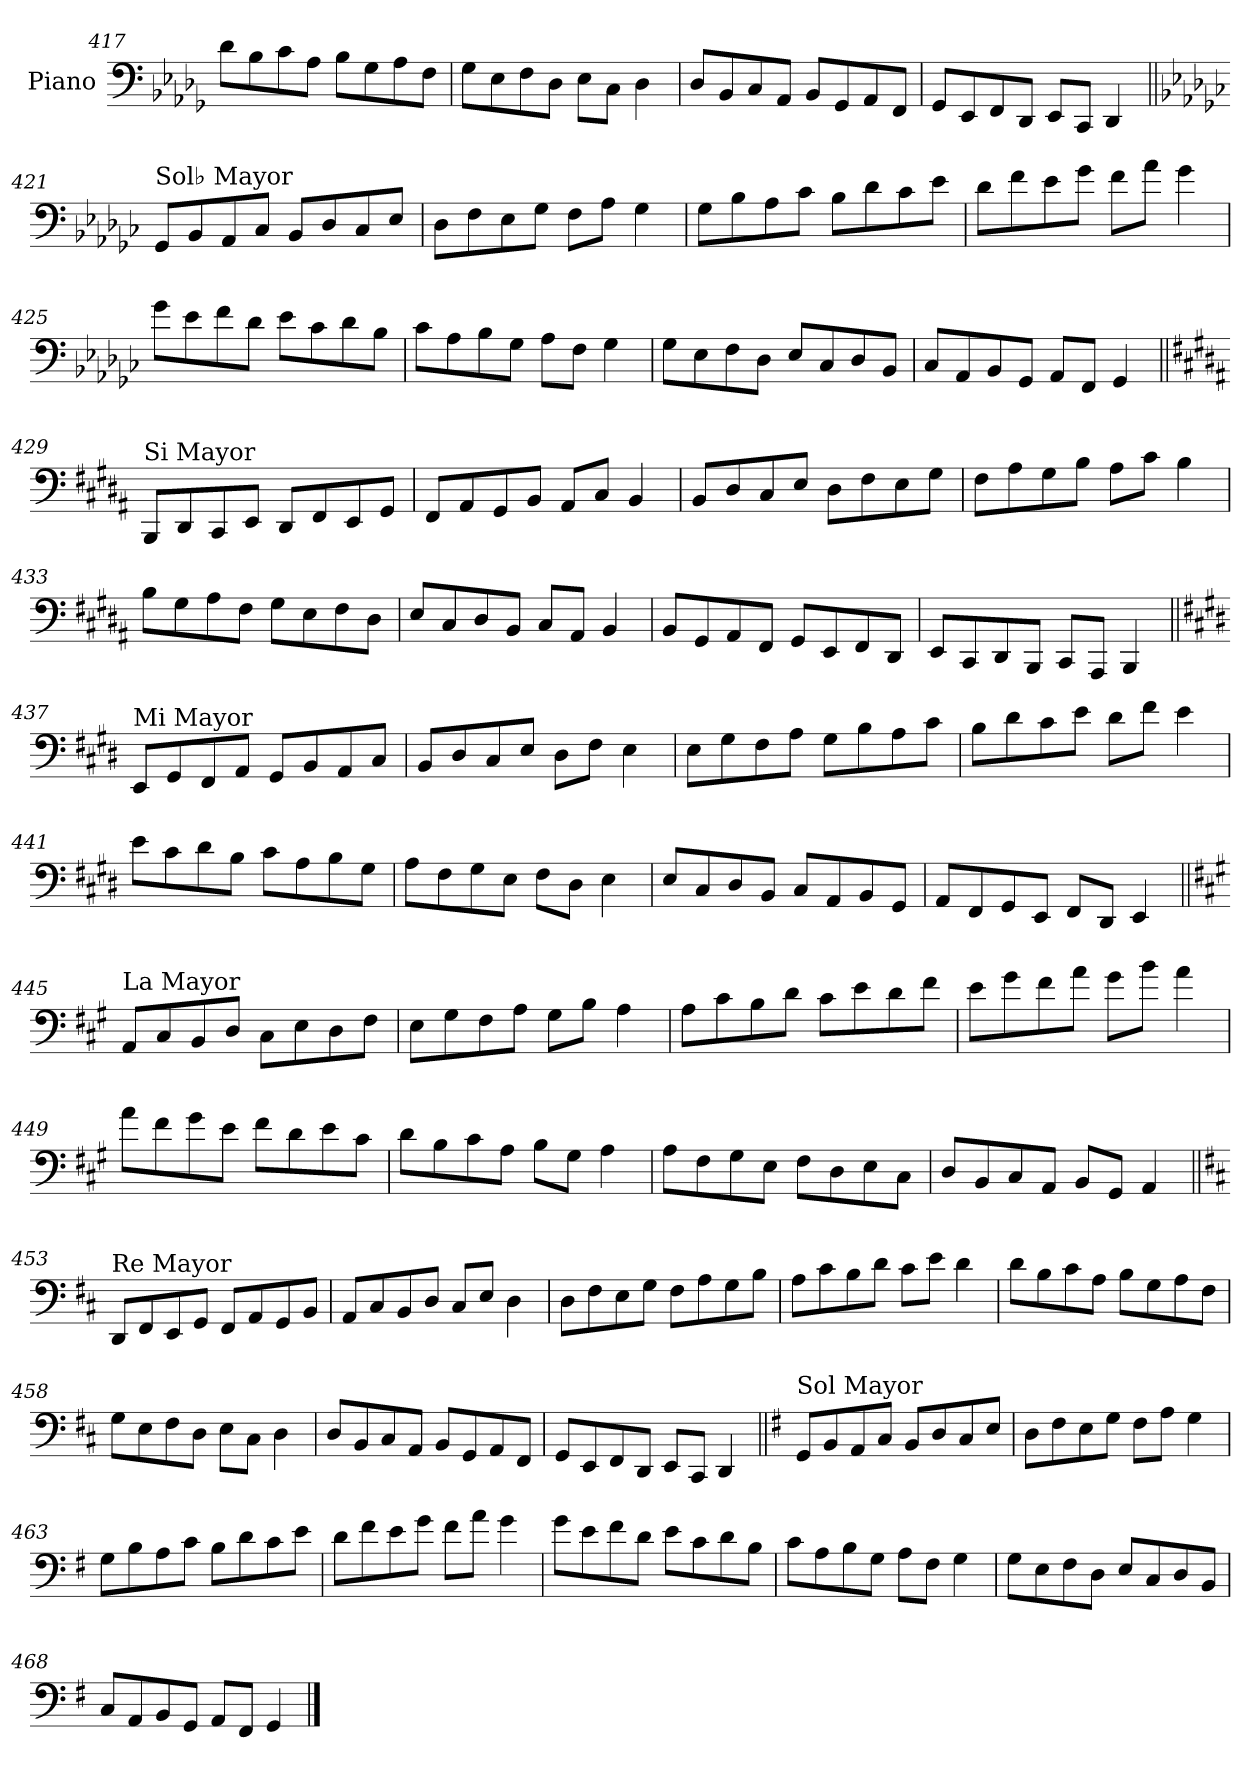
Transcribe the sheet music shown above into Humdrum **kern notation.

**kern
*part1
*staff1
*I"Piano
*I'Pno.
!!LO:LB:g=z
*clefF4
*k[b-e-a-d-g-]
=417
8d-\L
8B-\
8c\
8A-\J
8B-\L
8G-\
8A-\
8F\J
=418
8G-\L
8E-\
8F\
8D-\J
8E-\L
8C\J
4D-\
=419
8D-/L
8BB-/
8C/
8AA-/J
8BB-/L
8GG-/
8AA-/
8FF/J
=420
8GG-/L
8EE-/
8FF/
8DD-/J
8EE-/L
8CC/J
4DD-/
!!LO:LB:g=z
=421||
*k[b-e-a-d-g-c-]
!LO:TX:a:t=Sol♭ Mayor
8GG-/L
8BB-/
8AA-/
8C-/J
8BB-/L
8D-/
8C-/
8E-/J
=422
8D-\L
8F\
8E-\
8G-\J
8F\L
8A-\J
4G-\
=423
8G-\L
8B-\
8A-\
8c-\J
8B-\L
8d-\
8c-\
8e-\J
=424
8d-\L
8f\
8e-\
8g-\J
8f\L
8a-\J
4g-\
!!LO:LB:g=z
=425
8g-\L
8e-\
8f\
8d-\J
8e-\L
8c-\
8d-\
8B-\J
=426
8c-\L
8A-\
8B-\
8G-\J
8A-\L
8F\J
4G-\
=427
8G-\L
8E-\
8F\
8D-\J
8E-/L
8C-/
8D-/
8BB-/J
=428
8C-/L
8AA-/
8BB-/
8GG-/J
8AA-/L
8FF/J
4GG-/
!!LO:LB:g=z
=429||
*k[f#c#g#d#a#]
!LO:TX:a:t=Si Mayor
8BBB/L
8DD#/
8CC#/
8EE/J
8DD#/L
8FF#/
8EE/
8GG#/J
=430
8FF#/L
8AA#/
8GG#/
8BB/J
8AA#/L
8C#/J
4BB/
=431
8BB/L
8D#/
8C#/
8E/J
8D#\L
8F#\
8E\
8G#\J
=432
8F#\L
8A#\
8G#\
8B\J
8A#\L
8c#\J
4B\
!!LO:LB:g=z
=433
8B\L
8G#\
8A#\
8F#\J
8G#\L
8E\
8F#\
8D#\J
=434
8E/L
8C#/
8D#/
8BB/J
8C#/L
8AA#/J
4BB/
=435
8BB/L
8GG#/
8AA#/
8FF#/J
8GG#/L
8EE/
8FF#/
8DD#/J
=436
8EE/L
8CC#/
8DD#/
8BBB/J
8CC#/L
8AAA#/J
4BBB/
!!LO:PB:g=z
=437||
*k[f#c#g#d#]
!LO:TX:a:t=Mi Mayor
8EE/L
8GG#/
8FF#/
8AA/J
8GG#/L
8BB/
8AA/
8C#/J
=438
8BB/L
8D#/
8C#/
8E/J
8D#\L
8F#\J
4E\
=439
8E\L
8G#\
8F#\
8A\J
8G#\L
8B\
8A\
8c#\J
=440
8B\L
8d#\
8c#\
8e\J
8d#\L
8f#\J
4e\
!!LO:LB:g=z
=441
8e\L
8c#\
8d#\
8B\J
8c#\L
8A\
8B\
8G#\J
=442
8A\L
8F#\
8G#\
8E\J
8F#\L
8D#\J
4E\
=443
8E/L
8C#/
8D#/
8BB/J
8C#/L
8AA/
8BB/
8GG#/J
=444
8AA/L
8FF#/
8GG#/
8EE/J
8FF#/L
8DD#/J
4EE/
!!LO:LB:g=z
=445||
*k[f#c#g#]
!LO:TX:a:t=La Mayor
8AA/L
8C#/
8BB/
8D/J
8C#\L
8E\
8D\
8F#\J
=446
8E\L
8G#\
8F#\
8A\J
8G#\L
8B\J
4A\
=447
8A\L
8c#\
8B\
8d\J
8c#\L
8e\
8d\
8f#\J
=448
8e\L
8g#\
8f#\
8a\J
8g#\L
8b\J
4a\
!!LO:LB:g=z
=449
8a\L
8f#\
8g#\
8e\J
8f#\L
8d\
8e\
8c#\J
=450
8d\L
8B\
8c#\
8A\J
8B\L
8G#\J
4A\
=451
8A\L
8F#\
8G#\
8E\J
8F#\L
8D\
8E\
8C#\J
=452
8D/L
8BB/
8C#/
8AA/J
8BB/L
8GG#/J
4AA/
!!LO:LB:g=z
=453||
*k[f#c#]
!LO:TX:a:t=Re Mayor
8DD/L
8FF#/
8EE/
8GG/J
8FF#/L
8AA/
8GG/
8BB/J
=454
8AA/L
8C#/
8BB/
8D/J
8C#/L
8E/J
4D\
=455
8D\L
8F#\
8E\
8G\J
8F#\L
8A\
8G\
8B\J
=456
8A\L
8c#\
8B\
8d\J
8c#\L
8e\J
4d\
!!LO:LB:g=z
=457
8d\L
8B\
8c#\
8A\J
8B\L
8G\
8A\
8F#\J
=458
8G\L
8E\
8F#\
8D\J
8E\L
8C#\J
4D\
=459
8D/L
8BB/
8C#/
8AA/J
8BB/L
8GG/
8AA/
8FF#/J
=460
8GG/L
8EE/
8FF#/
8DD/J
8EE/L
8CC#/J
4DD/
!!LO:LB:g=z
=461||
*k[f#]
!LO:TX:a:t=Sol Mayor
8GG/L
8BB/
8AA/
8C/J
8BB/L
8D/
8C/
8E/J
=462
8D\L
8F#\
8E\
8G\J
8F#\L
8A\J
4G\
=463
8G\L
8B\
8A\
8c\J
8B\L
8d\
8c\
8e\J
=464
8d\L
8f#\
8e\
8g\J
8f#\L
8a\J
4g\
!!LO:LB:g=z
=465
8g\L
8e\
8f#\
8d\J
8e\L
8c\
8d\
8B\J
=466
8c\L
8A\
8B\
8G\J
8A\L
8F#\J
4G\
=467
8G\L
8E\
8F#\
8D\J
8E/L
8C/
8D/
8BB/J
=468
8C/L
8AA/
8BB/
8GG/J
8AA/L
8FF#/J
4GG/
==
*-
